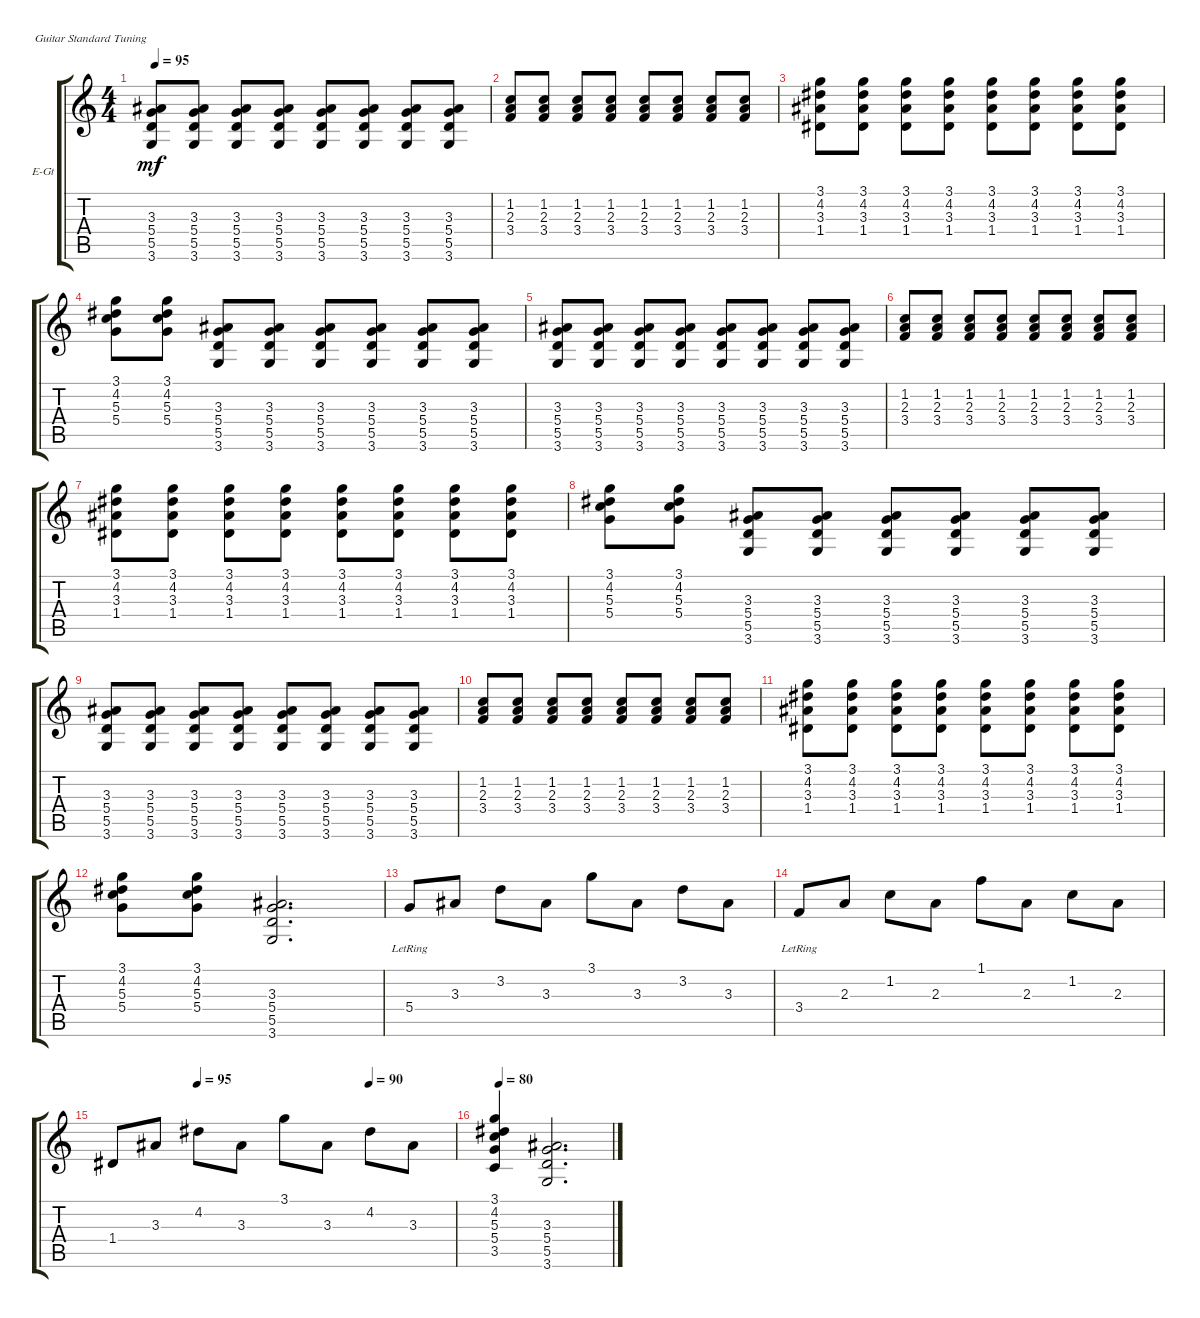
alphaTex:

\defaultSystemsLayout 4
\bracketExtendMode groupsimilarinstruments
\firstSystemTrackNameOrientation horizontal
\otherSystemsTrackNameOrientation horizontal
\track ("Electric Guitar" "E-Gt") {instrument electricguitarclean}
\staff {score tabs}
\tuning (E4 B3 G3 D3 A2 E2)
\ts (4 4)
\tempo 95
\clef g2
\ks c
(3.6 5.5 5.4 3.3).8{dy mf} (3.6 5.5 5.4 3.3).8 (3.6 5.5 5.4 3.3).8 (3.6 5.5 5.4 3.3).8 (3.6 5.5 5.4 3.3).8 (3.6 5.5 5.4 3.3).8 (3.6 5.5 5.4 3.3).8 (3.6 5.5 5.4 3.3).8 |
(3.4 2.3 1.2).8 (3.4 2.3 1.2).8 (3.4 2.3 1.2).8 (3.4 2.3 1.2).8 (3.4 2.3 1.2).8 (3.4 2.3 1.2).8 (3.4 2.3 1.2).8 (3.4 2.3 1.2).8 |
(1.4 3.3 4.2 3.1).8 (1.4 3.3 4.2 3.1).8 (1.4 3.3 4.2 3.1).8 (1.4 3.3 4.2 3.1).8 (1.4 3.3 4.2 3.1).8 (1.4 3.3 4.2 3.1).8 (1.4 3.3 4.2 3.1).8 (1.4 3.3 4.2 3.1).8 |
(5.4 5.3 4.2 3.1).8 (5.4 5.3 4.2 3.1).8 (3.6 5.5 5.4 3.3).8 (3.6 5.5 5.4 3.3).8 (3.6 5.5 5.4 3.3).8 (3.6 5.5 5.4 3.3).8 (3.6 5.5 5.4 3.3).8 (3.6 5.5 5.4 3.3).8 |
(3.6 5.5 5.4 3.3).8 (3.6 5.5 5.4 3.3).8 (3.6 5.5 5.4 3.3).8 (3.6 5.5 5.4 3.3).8 (3.6 5.5 5.4 3.3).8 (3.6 5.5 5.4 3.3).8 (3.6 5.5 5.4 3.3).8 (3.6 5.5 5.4 3.3).8 |
(3.4 2.3 1.2).8 (3.4 2.3 1.2).8 (3.4 2.3 1.2).8 (3.4 2.3 1.2).8 (3.4 2.3 1.2).8 (3.4 2.3 1.2).8 (3.4 2.3 1.2).8 (3.4 2.3 1.2).8 |
(1.4 3.3 4.2 3.1).8 (1.4 3.3 4.2 3.1).8 (1.4 3.3 4.2 3.1).8 (1.4 3.3 4.2 3.1).8 (1.4 3.3 4.2 3.1).8 (1.4 3.3 4.2 3.1).8 (1.4 3.3 4.2 3.1).8 (1.4 3.3 4.2 3.1).8 |
(5.4 5.3 4.2 3.1).8 (5.4 5.3 4.2 3.1).8 (3.6 5.5 5.4 3.3).8 (3.6 5.5 5.4 3.3).8 (3.6 5.5 5.4 3.3).8 (3.6 5.5 5.4 3.3).8 (3.6 5.5 5.4 3.3).8 (3.6 5.5 5.4 3.3).8 |
(3.6 5.5 5.4 3.3).8 (3.6 5.5 5.4 3.3).8 (3.6 5.5 5.4 3.3).8 (3.6 5.5 5.4 3.3).8 (3.6 5.5 5.4 3.3).8 (3.6 5.5 5.4 3.3).8 (3.6 5.5 5.4 3.3).8 (3.6 5.5 5.4 3.3).8 |
(3.4 2.3 1.2).8 (3.4 2.3 1.2).8 (3.4 2.3 1.2).8 (3.4 2.3 1.2).8 (3.4 2.3 1.2).8 (3.4 2.3 1.2).8 (3.4 2.3 1.2).8 (3.4 2.3 1.2).8 |
(1.4 3.3 4.2 3.1).8 (1.4 3.3 4.2 3.1).8 (1.4 3.3 4.2 3.1).8 (1.4 3.3 4.2 3.1).8 (1.4 3.3 4.2 3.1).8 (1.4 3.3 4.2 3.1).8 (1.4 3.3 4.2 3.1).8 (1.4 3.3 4.2 3.1).8 |
(5.4 5.3 4.2 3.1).8 (5.4 5.3 4.2 3.1).8 (3.6 5.5 5.4 3.3).2{d} |
5.4{lr}.8 3.3.8 3.2.8 3.3.8 3.1.8 3.3.8 3.2.8 3.3.8 |
3.4{lr}.8 2.3.8 1.2.8 2.3.8 1.1.8 2.3.8 1.2.8 2.3.8 |
\tempo (95 0.25)
\tempo (90 0.75)
1.4.8 3.3.8 4.2.8 3.3.8 3.1.8 3.3.8 4.2.8 3.3.8 |
\tempo (80 0.00625)
(3.5 5.4 5.3 4.2 3.1).4 (3.6 5.5 5.4 3.3).2{d}
